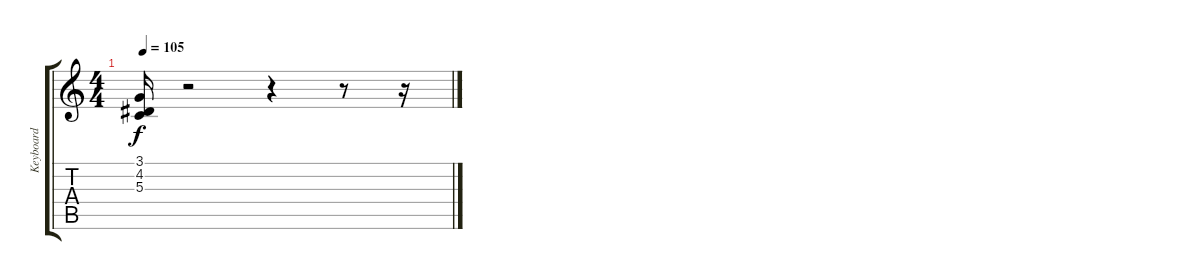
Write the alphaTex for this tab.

\track ("Keyboard" "Keyboard") {instrument brightacousticpiano}
\staff {score tabs}
\tuning (E4 B3 G3 D3 A2 E2) {hide}
\ts (4 4)
\tempo 105
\clef g2
\ks c
(3.1 4.2 5.3).16{dy f} r.2 r.4 r.8 r.16
